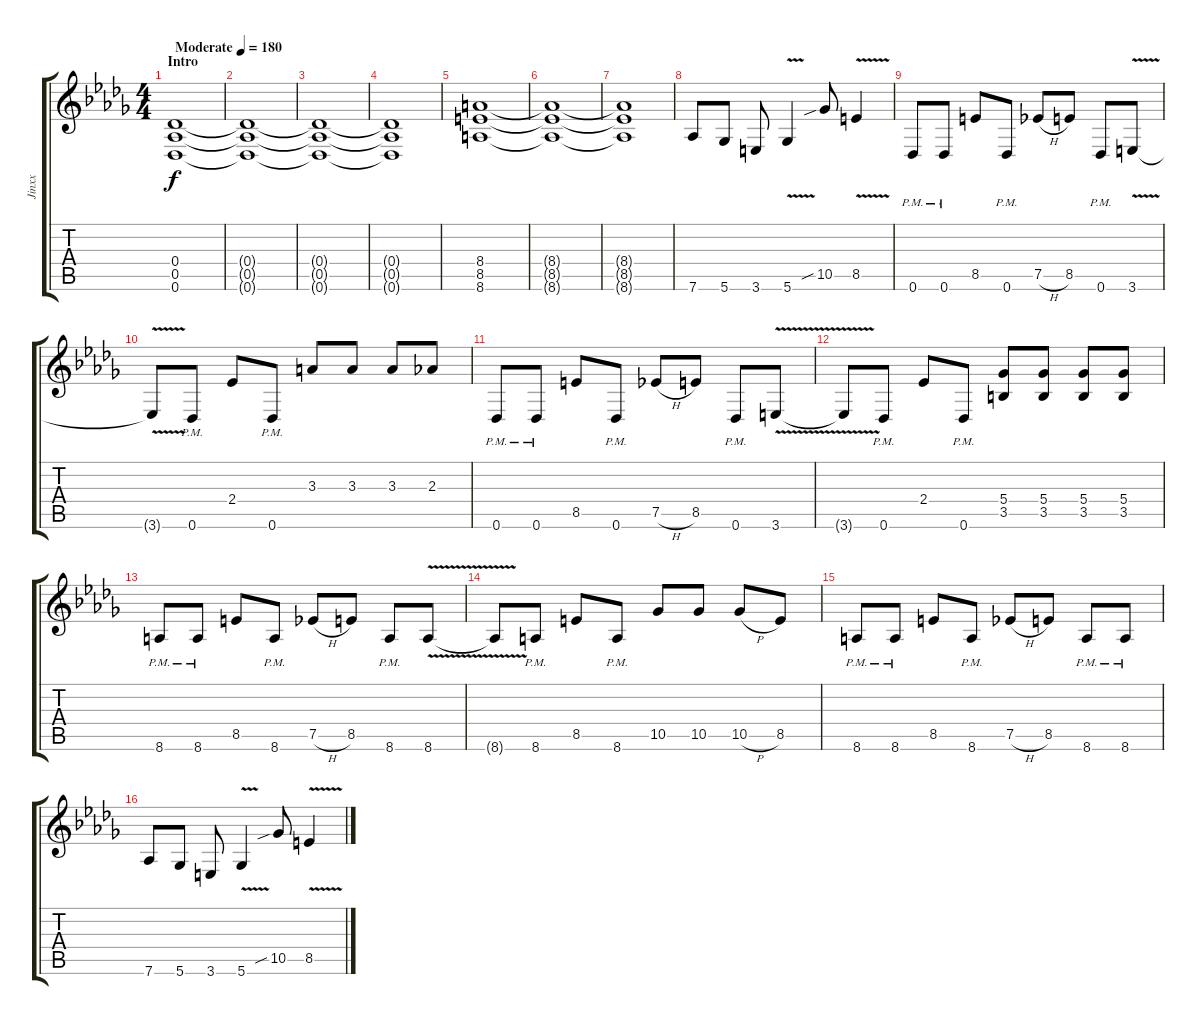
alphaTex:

\track ("Jinxx" "Jinxx") {instrument distortionguitar}
\staff {score tabs}
\tuning (Eb4 Bb3 Gb3 Db3 Ab2 Db2) {hide}
\ts (4 4)
\section ("" "Intro")
\tempo (180 "Moderate")
\clef g2
\ks db
(0.4 0.5 0.6).1{dy f instrument distortionguitar} |
(0.4{t} 0.5{t} 0.6{t}).1 |
(0.4{t} 0.5{t} 0.6{t}).1 |
(0.4{t} 0.5{t} 0.6{t}).1 |
(8.4 8.5 8.6).1 |
(8.4{t} 8.5{t} 8.6{t}).1 |
(8.4{t} 8.5{t} 8.6{t}).1 |
7.6.8 5.6.8 3.6.8 5.6{v}.4 10.5{sib}.8 8.5{v}.4 |
0.6{pm}.8 0.6{pm}.8 8.5.8 0.6{pm}.8 7.5{h}.8 8.5.8 0.6{pm}.8 3.6{v}.8 |
3.6{v t}.8 0.6{pm}.8 2.4.8 0.6{pm}.8 3.3.8 3.3.8 3.3.8 2.3.8 |
0.6{pm}.8 0.6{pm}.8 8.5.8 0.6{pm}.8 7.5{h}.8 8.5.8 0.6{pm}.8 3.6{v}.8 |
3.6{v t}.8 0.6{pm}.8 2.4.8 0.6{pm}.8 (5.4 3.5).8 (5.4 3.5).8 (5.4 3.5).8 (5.4 3.5).8 |
8.6{pm}.8 8.6{pm}.8 8.5.8 8.6{pm}.8 7.5{h}.8 8.5.8 8.6{pm}.8 8.6{v}.8 |
8.6{v t}.8 8.6{pm}.8 8.5.8 8.6{pm}.8 10.5.8 10.5.8 10.5{h}.8 8.5.8 |
8.6{pm}.8 8.6{pm}.8 8.5.8 8.6{pm}.8 7.5{h}.8 8.5.8 8.6{pm}.8 8.6{pm}.8 |
7.6.8 5.6.8 3.6.8 5.6{v}.4 10.5{sib}.8 8.5{v}.4
